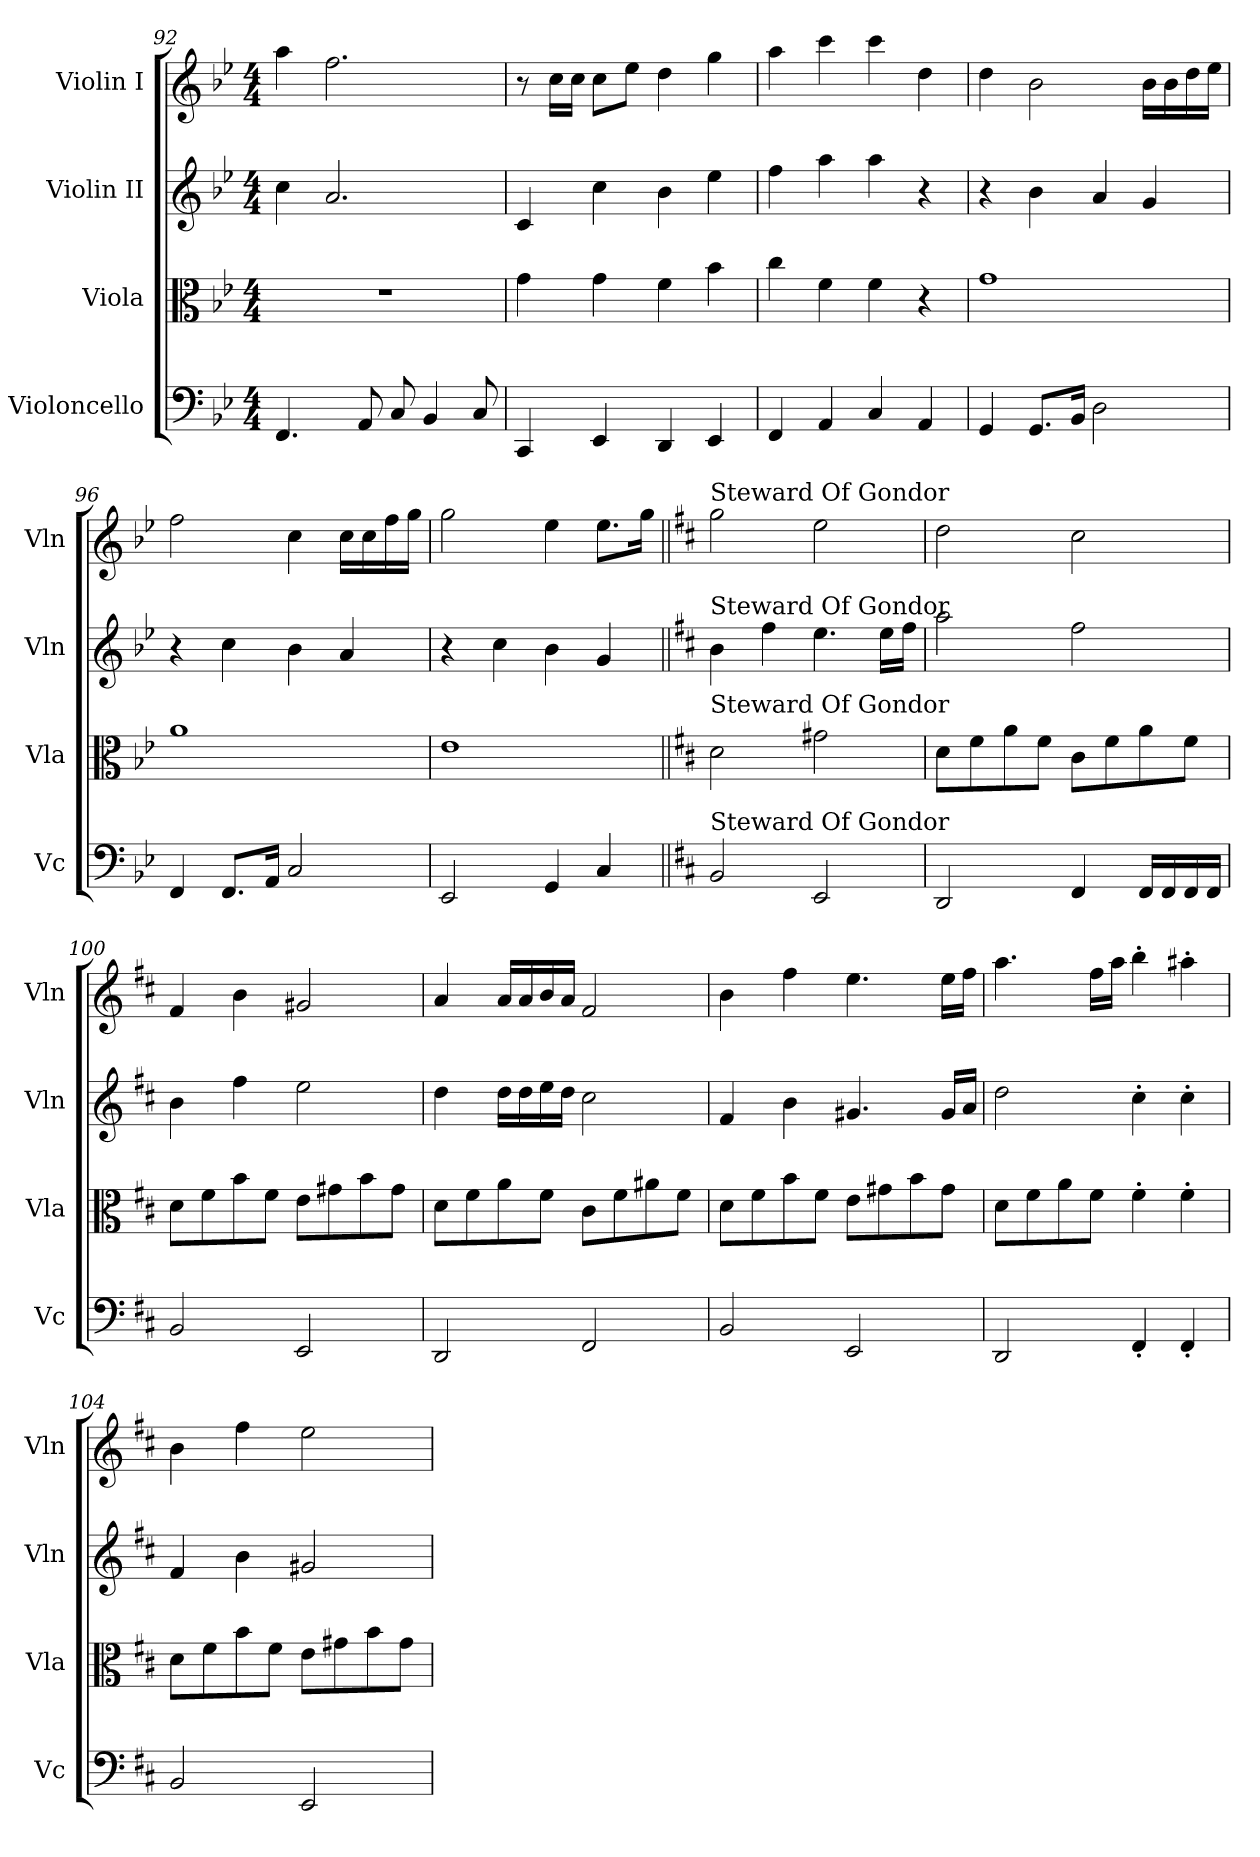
**kern	**kern	**kern	**kern
*part4	*part3	*part2	*part1
*staff4	*staff3	*staff2	*staff1
*I"Violoncello	*I"Viola	*I"Violin II	*I"Violin I
*I'Vc	*I'Vla	*I'Vln	*I'Vln
*clefF4	*clefC3	*clefG2	*clefG2
*k[b-e-]	*k[b-e-]	*k[b-e-]	*k[b-e-]
*M4/4	*M4/4	*M4/4	*M4/4
=92	=92	=92	=92
4.FF/	1r	4cc\	4aa\
.	.	2.a/	2.ff\
8AA/	.	.	.
8C/	.	.	.
4BB-/	.	.	.
8C/	.	.	.
=93	=93	=93	=93
4CC/	4g\	4c/	8r
.	.	.	16cc\LL
.	.	.	16cc\JJ
4EE-/	4g\	4cc\	8cc\L
.	.	.	8ee-\J
4DD/	4f\	4b-\	4dd\
4EE-/	4b-\	4ee-\	4gg\
=94	=94	=94	=94
4FF/	4cc\	4ff\	4aa\
4AA/	4f\	4aa\	4ccc\
4C/	4f\	4aa\	4ccc\
4AA/	4r	4r	4dd\
!!LO:LB:g=z
=95	=95	=95	=95
4GG/	1g	4r	4dd\
8.GG/L	.	4b-\	2b-\
16BB-/Jk	.	.	.
2D\	.	4a/	.
.	.	4g/	16b-\LL
.	.	.	16b-\
.	.	.	16dd\
.	.	.	16ee-\JJ
=96	=96	=96	=96
4FF/	1a	4r	2ff\
8.FF/L	.	4cc\	.
16AA/Jk	.	.	.
2C/	.	4b-\	4cc\
.	.	4a/	16cc\LL
.	.	.	16cc\
.	.	.	16ff\
.	.	.	16gg\JJ
=97	=97	=97	=97
2EE-/	1e-	4r	2gg\
.	.	4cc\	.
4GG/	.	4b-\	4ee-\
4C/	.	4g/	8.ee-\L
.	.	.	16gg\Jk
=98||	=98||	=98||	=98||
*k[f#c#]	*k[f#c#]	*k[f#c#]	*k[f#c#]
*	*	*	*MM60
!	!	!	!LO:TX:a:t=Steward Of Gondor
!	!	!LO:TX:a:t=Steward Of Gondor	!
!	!LO:TX:a:t=Steward Of Gondor	!	!
!LO:TX:a:t=Steward Of Gondor	!	!	!
2BB/	2d\	4b\	2gg\
.	.	4ff#\	.
2EE/	2g#X\	4.ee\	2ee\
.	.	16ee\LL	.
.	.	16ff#\JJ	.
=99	=99	=99	=99
2DD/	8d\L	2aa\	2dd\
.	8f#\	.	.
.	8a\	.	.
.	8f#\J	.	.
4FF#/	8c#\L	2ff#\	2cc#\
.	8f#\	.	.
16FF#/LL	8a\	.	.
16FF#/	.	.	.
16FF#/	8f#\J	.	.
16FF#/JJ	.	.	.
!!LO:LB:g=z
=100	=100	=100	=100
2BB/	8d\L	4b\	4f#/
.	8f#\	.	.
.	8b\	4ff#\	4b\
.	8f#\J	.	.
2EE/	8e\L	2ee\	2g#X/
.	8g#X\	.	.
.	8b\	.	.
.	8g#\J	.	.
=101	=101	=101	=101
2DD/	8d\L	4dd\	4a/
.	8f#\	.	.
.	8a\	16dd\LL	16a/LL
.	.	16dd\	16a/
.	8f#\J	16ee\	16b/
.	.	16dd\JJ	16a/JJ
2FF#/	8c#\L	2cc#\	2f#/
.	8f#\	.	.
.	8a#X\	.	.
.	8f#\J	.	.
=102	=102	=102	=102
2BB/	8d\L	4f#/	4b\
.	8f#\	.	.
.	8b\	4b\	4ff#\
.	8f#\J	.	.
2EE/	8e\L	4.g#X/	4.ee\
.	8g#X\	.	.
.	8b\	.	.
.	8g#\J	16g#/LL	16ee\LL
.	.	16a/JJ	16ff#\JJ
=103	=103	=103	=103
2DD/	8d\L	2dd\	4.aa\
.	8f#\	.	.
.	8a\	.	.
.	8f#\J	.	16ff#\LL
.	.	.	16aa\JJ
4FF#'/	4f#'\	4cc#'\	4bb'\
4FF#'/	4f#'\	4cc#'\	4aa#X'\
=104	=104	=104	=104
2BB/	8d\L	4f#/	4b\
.	8f#\	.	.
.	8b\	4b\	4ff#\
.	8f#\J	.	.
2EE/	8e\L	2g#X/	2ee\
.	8g#X\	.	.
.	8b\	.	.
.	8g#\J	.	.
=	=	=	=
*-	*-	*-	*-
